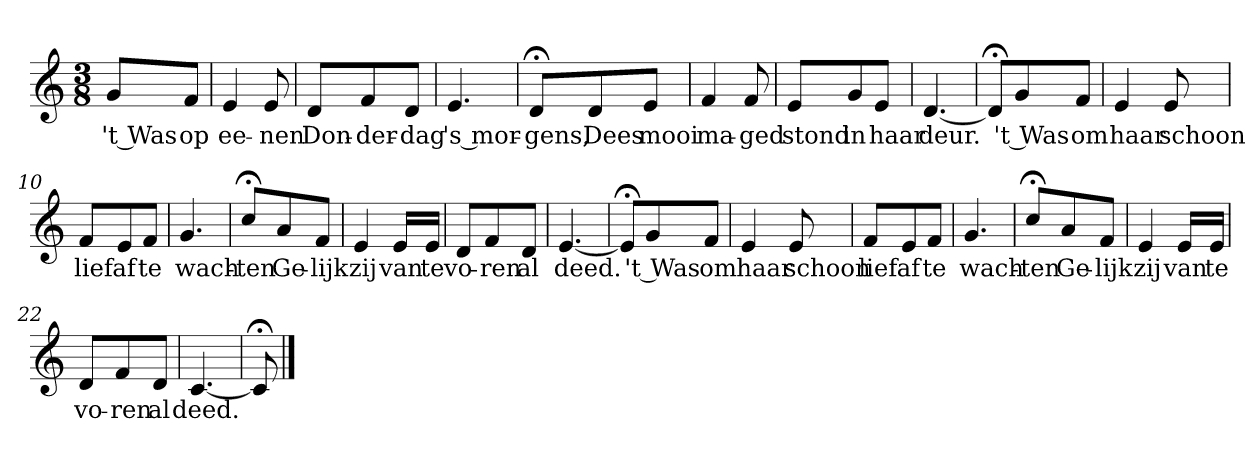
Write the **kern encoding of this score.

**kern	**text
*part1	*part1
*staff1	*staff1
*k[]	*
*C:	*
*M3/8	*
*MM120	*
=	=
8gL	't Was
8fJ	op
=1	=1
4e	ee-
8e	-nen
=2	=2
8dL	Don-
8f	-der-
8dJ	-dag
=3	=3
4.e	's mor-
=4	=4
8d;<L	-gens,
8d	Dees
8eJ	mooi
=5	=5
4f	ma-
8f	-ged
=6	=6
8eL	stond
8g	in
8eJ	haar
=7	=7
[4.d	deur.
=8	=8
8d;<L]	.
8g	't Was
8fJ	om
=9	=9
4e	haar
8e	schoon
=10	=10
8fL	lief
8e	af
8fJ	te
=11	=11
4.g	wach-
=12	=12
8cc;<L	-ten
8a	Ge-
8fJ	-lijk
=13	=13
4e	zij
16eLL	van
16eJJ	te
=14	=14
8dL	vo-
8f	-ren
8dJ	al
=15	=15
[4.e	deed.
=16	=16
8e;<L]	.
8g	't Was
8fJ	om
=17	=17
4e	haar
8e	schoon
=18	=18
8fL	lief
8e	af
8fJ	te
=19	=19
4.g	wach-
=20	=20
8cc;<L	-ten
8a	Ge-
8fJ	-lijk
=21	=21
4e	zij
16eLL	van
16eJJ	te
=22	=22
8dL	vo-
8f	-ren
8dJ	al
=23	=23
[4.c	deed.
=24	=24
8c;<]	.
==	==
*-	*-
